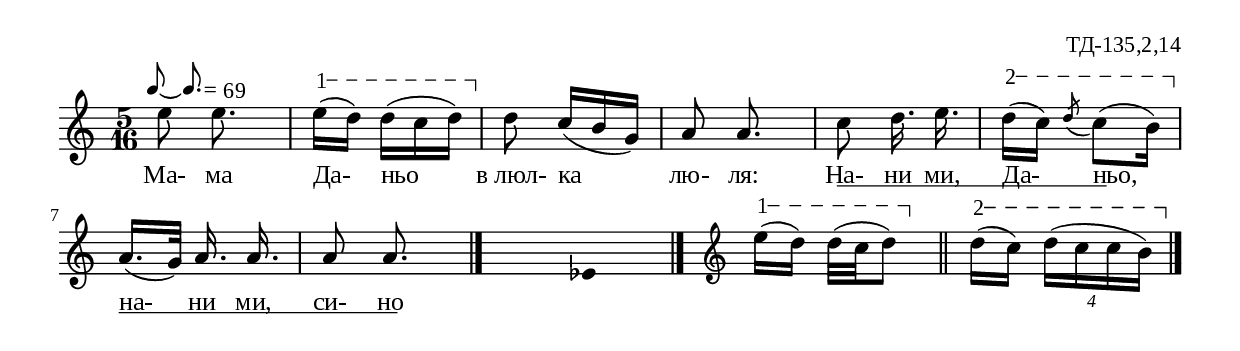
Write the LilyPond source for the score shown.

%{
td_135_2_14
%}

\include "td-preamble.ly"
\include "Rhythm_marks.ly"

\score {
\relative c'' {
%\tempo  = 252
\override Score.RehearsalMark #'self-alignment-X = #LEFT
\once \override Score.RehearsalMark #'X-offset = #8
  \rhythmMarkA \rhyMarkAAdot #"69"
\time 5/16
e8 e8.\noBeam | 
\varA
e16\startTextSpan[( d]) d[( c d\stopTextSpan]) | 
d8 c16[( b g]) | a8 a8.\noBeam | c8 d16.\noBeam e | 
\varB
d16\startTextSpan[( c]) \acciaccatura d8 c[( b16\stopTextSpan]) | 
a16.[( g32]) a16. a\noBeam | a8 a8.\noBeam 
 \bar "|." 
s8 \fixB ees8 \fixC s16
  \bar "|." 
\set Score.measureLength = #(ly:make-moment 1 16)  
 s16 \bar ""  
 \set Score.measureLength = #(ly:make-moment 5 16)  
 \clef treble
\varA
e'16\startTextSpan[( d]) d32[( c d8\stopTextSpan])  \bar "||"
\varB
d16\startTextSpan[( c]) \times 3/4 { d16[( c c b\stopTextSpan)] }
  \bar "|."  
}
\addlyrics { Ма- ма Да- ньо "в люл-" ка лю- ля: 
На- \startTextSpan ни ми, Да- ньо, \stopTextSpan 
на-  \startTextSpan ни ми, си- но \stopTextSpan }
%
\layout {
%   \context { 
%	    \Staff \remove "Time_signature_engraver" } 
  indent = #0
  line-width = 190\mm
  ragged-right=##f
\context {
      \Lyrics
      \consists "Text_spanner_engraver"
      \override TextSpanner #'direction = #DOWN
      \override TextSpanner #'style = #'line    
      \override TextSpanner #'outside-staff-priority = ##f
      \override TextSpanner #'padding = #0.2 % sets the distance of the line from the lyrics
      \override TextSpanner #'bound-details =
      #`((left . ((Y . 0)
                  (padding . 0)
                  (attach-dir . ,LEFT)))
         (left-broken . ((end-on-note . #t)))
         (right . ((Y . 0)
                   (padding . 0)
                   (attach-dir . ,RIGHT))))
    }
}
%
\midi { 
	\context {
		\Score tempoWholesPerMinute = #(ly:make-moment 172 8)
		}
	}
}
%
\header{
  opus = "ТД-135,2,14"
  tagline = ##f
}


